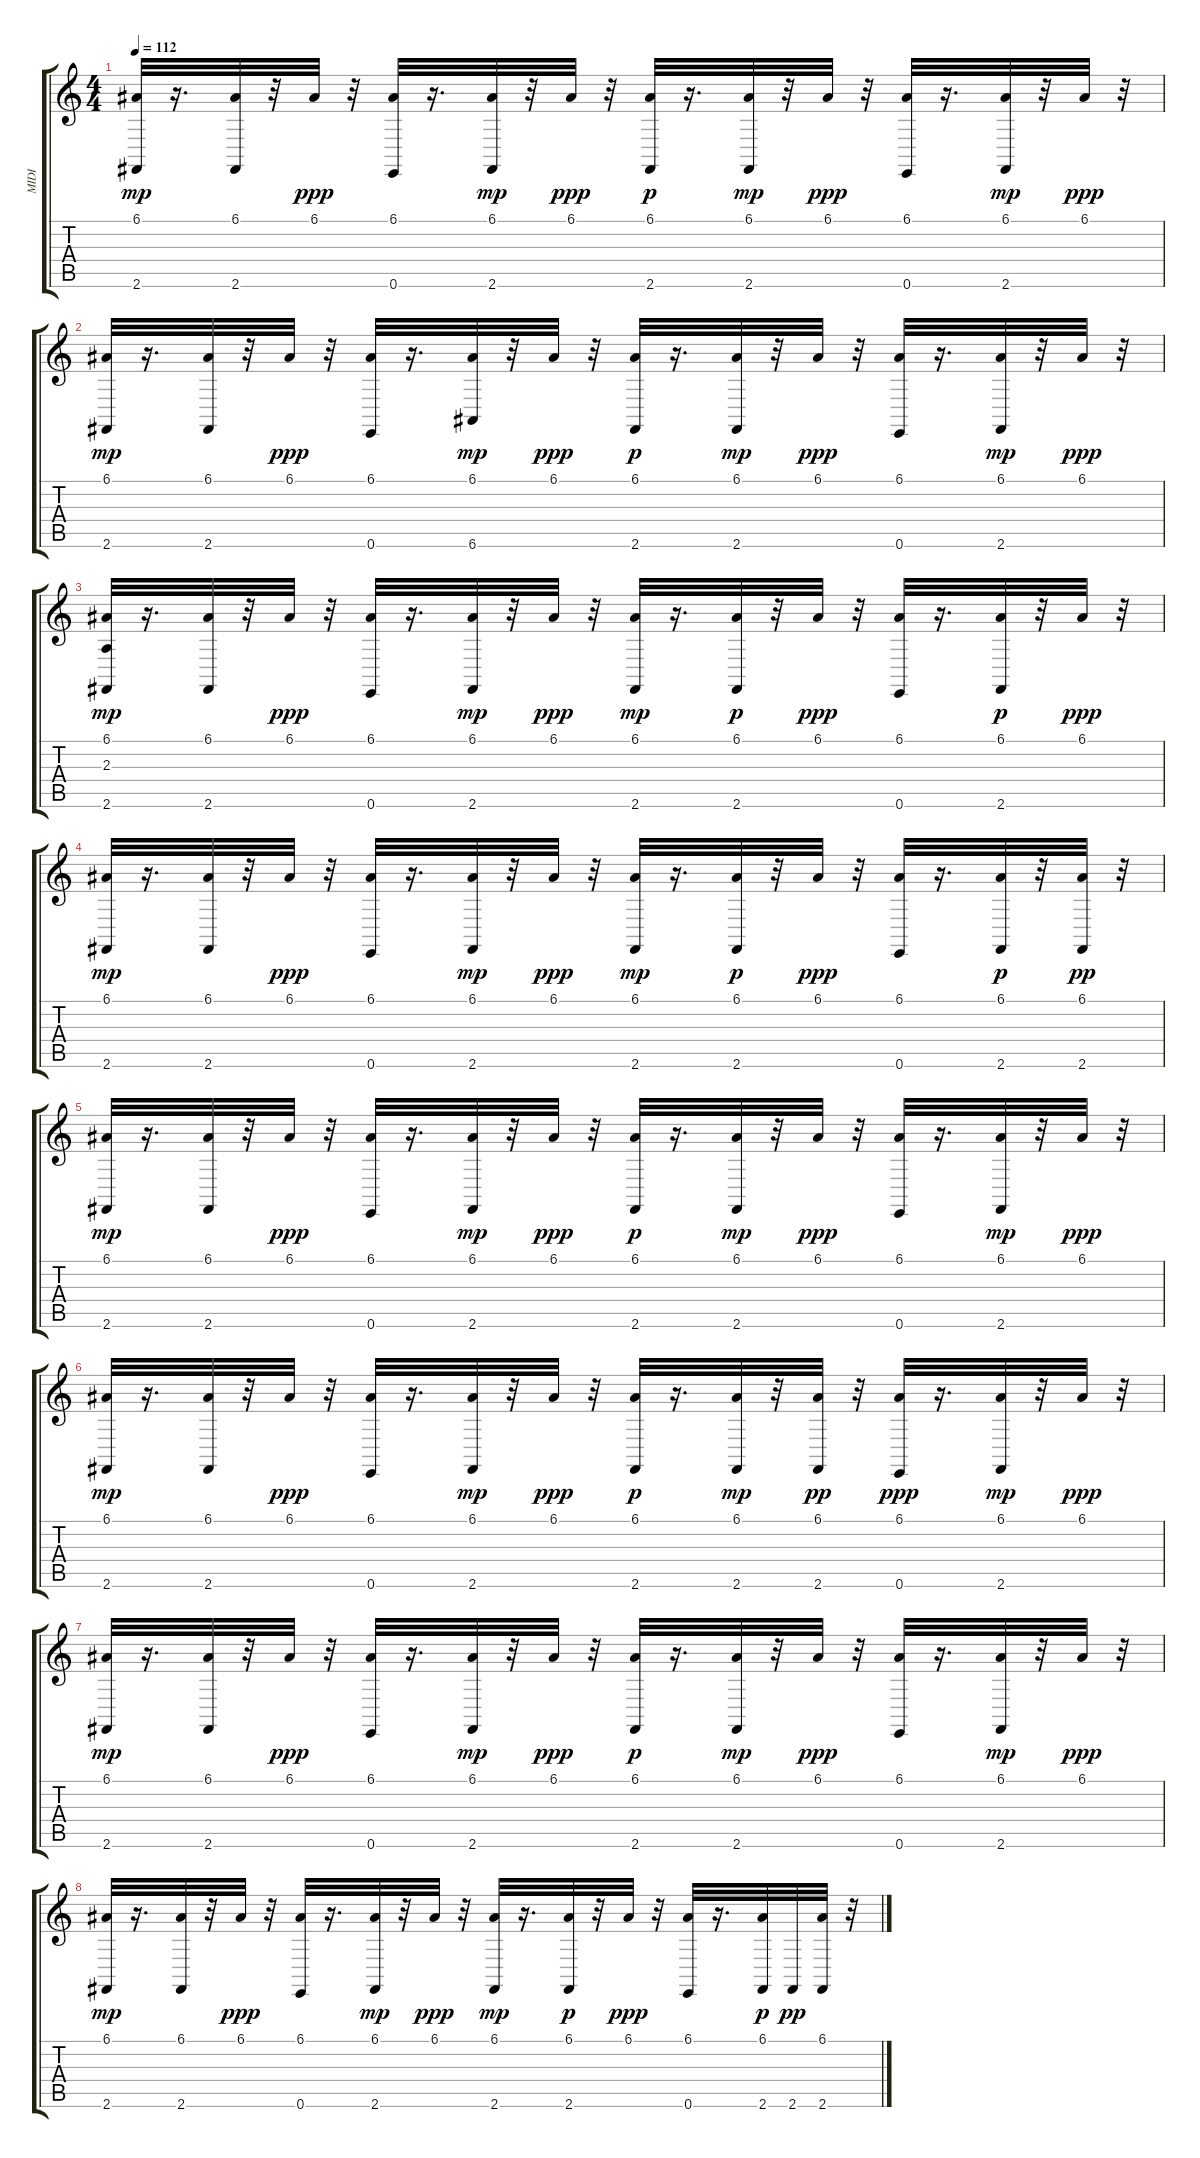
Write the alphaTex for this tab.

\track ("MIDI" "MIDI") {instrument acousticgrandpiano}
\staff {score tabs}
\tuning (E4 B3 G3 D3 A2 E2) {hide}
\ts (4 4)
\tempo 112
\clef g2
\ks c
(6.1 2.6).32{dy mp} r.16{d} (6.1 2.6).32 r.32 6.1.32{dy ppp} r.32 (6.1 0.6).32 r.16{d} (6.1 2.6).32{dy mp} r.32 6.1.32{dy ppp} r.32 (6.1 2.6).32{dy p} r.16{d} (6.1 2.6).32{dy mp} r.32 6.1.32{dy ppp} r.32 (6.1 0.6).32 r.16{d} (6.1 2.6).32{dy mp} r.32 6.1.32{dy ppp} r.32 |
(6.1 2.6).32{dy mp} r.16{d} (6.1 2.6).32 r.32 6.1.32{dy ppp} r.32 (6.1 0.6).32 r.16{d} (6.1 6.6).32{dy mp} r.32 6.1.32{dy ppp} r.32 (6.1 2.6).32{dy p} r.16{d} (6.1 2.6).32{dy mp} r.32 6.1.32{dy ppp} r.32 (6.1 0.6).32 r.16{d} (6.1 2.6).32{dy mp} r.32 6.1.32{dy ppp} r.32 |
(6.1 2.3 2.6).32{dy mp} r.16{d} (6.1 2.6).32 r.32 6.1.32{dy ppp} r.32 (6.1 0.6).32 r.16{d} (6.1 2.6).32{dy mp} r.32 6.1.32{dy ppp} r.32 (6.1 2.6).32{dy mp} r.16{d} (6.1 2.6).32{dy p} r.32 6.1.32{dy ppp} r.32 (6.1 0.6).32 r.16{d} (6.1 2.6).32{dy p} r.32 6.1.32{dy ppp} r.32 |
(6.1 2.6).32{dy mp} r.16{d} (6.1 2.6).32 r.32 6.1.32{dy ppp} r.32 (6.1 0.6).32 r.16{d} (6.1 2.6).32{dy mp} r.32 6.1.32{dy ppp} r.32 (6.1 2.6).32{dy mp} r.16{d} (6.1 2.6).32{dy p} r.32 6.1.32{dy ppp} r.32 (6.1 0.6).32 r.16{d} (6.1 2.6).32{dy p} r.32 (6.1 2.6).32{dy pp} r.32 |
(6.1 2.6).32{dy mp} r.16{d} (6.1 2.6).32 r.32 6.1.32{dy ppp} r.32 (6.1 0.6).32 r.16{d} (6.1 2.6).32{dy mp} r.32 6.1.32{dy ppp} r.32 (6.1 2.6).32{dy p} r.16{d} (6.1 2.6).32{dy mp} r.32 6.1.32{dy ppp} r.32 (6.1 0.6).32 r.16{d} (6.1 2.6).32{dy mp} r.32 6.1.32{dy ppp} r.32 |
(6.1 2.6).32{dy mp} r.16{d} (6.1 2.6).32 r.32 6.1.32{dy ppp} r.32 (6.1 0.6).32 r.16{d} (6.1 2.6).32{dy mp} r.32 6.1.32{dy ppp} r.32 (6.1 2.6).32{dy p} r.16{d} (6.1 2.6).32{dy mp} r.32 (6.1 2.6).32{dy pp} r.32 (6.1 0.6).32{dy ppp} r.16{d} (6.1 2.6).32{dy mp} r.32 6.1.32{dy ppp} r.32 |
(6.1 2.6).32{dy mp} r.16{d} (6.1 2.6).32 r.32 6.1.32{dy ppp} r.32 (6.1 0.6).32 r.16{d} (6.1 2.6).32{dy mp} r.32 6.1.32{dy ppp} r.32 (6.1 2.6).32{dy p} r.16{d} (6.1 2.6).32{dy mp} r.32 6.1.32{dy ppp} r.32 (6.1 0.6).32 r.16{d} (6.1 2.6).32{dy mp} r.32 6.1.32{dy ppp} r.32 |
(6.1 2.6).32{dy mp} r.16{d} (6.1 2.6).32 r.32 6.1.32{dy ppp} r.32 (6.1 0.6).32 r.16{d} (6.1 2.6).32{dy mp} r.32 6.1.32{dy ppp} r.32 (6.1 2.6).32{dy mp} r.16{d} (6.1 2.6).32{dy p} r.32 6.1.32{dy ppp} r.32 (6.1 0.6).32 r.16{d} (6.1 2.6).32{dy p} 2.6.32{dy pp} (6.1 2.6).32 r.32
